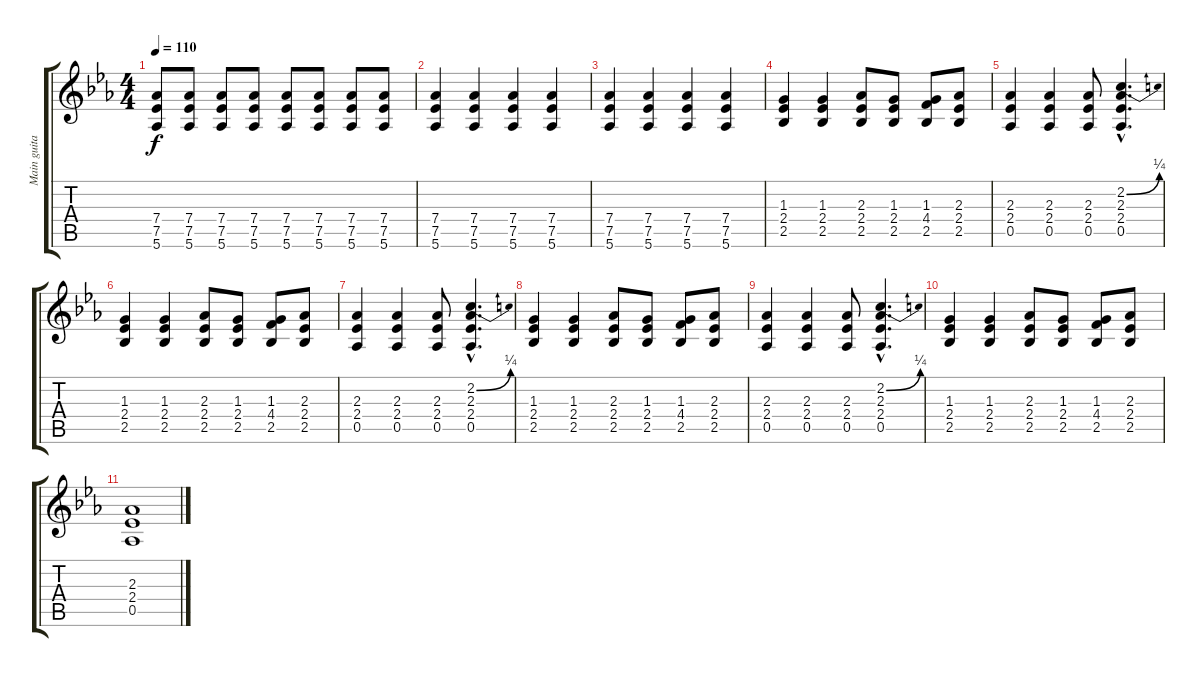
\track ("Main guitar" "Main guita") {instrument overdrivenguitar}
\staff {score tabs}
\tuning (Eb4 Bb3 Gb3 Db3 Ab2 Eb2) {hide}
\ts (4 4)
\tempo 110
\clef g2
\ks eb
(7.4 7.5 5.6).8{dy f} (7.4 7.5 5.6).8 (7.4 7.5 5.6).8 (7.4 7.5 5.6).8 (7.4 7.5 5.6).8 (7.4 7.5 5.6).8 (7.4 7.5 5.6).8 (7.4 7.5 5.6).8 |
(7.4 7.5 5.6).4 (7.4 7.5 5.6).4 (7.4 7.5 5.6).4 (7.4 7.5 5.6).4 |
(7.4 7.5 5.6).4 (7.4 7.5 5.6).4 (7.4 7.5 5.6).4 (7.4 7.5 5.6).4 |
(1.3 2.4 2.5).4 (1.3 2.4 2.5).4 (2.3 2.4 2.5).8 (1.3 2.4 2.5).8 (1.3 4.4 2.5).8 (2.3 2.4 2.5).8 |
(2.3 2.4 0.5).4 (2.3 2.4 0.5).4 (2.3 2.4 0.5).8 (2.2{be (bend 0 0 60 1) hac} 2.3{hac} 2.4{hac} 0.5{hac}).4{d} |
(1.3 2.4 2.5).4 (1.3 2.4 2.5).4 (2.3 2.4 2.5).8 (1.3 2.4 2.5).8 (1.3 4.4 2.5).8 (2.3 2.4 2.5).8 |
(2.3 2.4 0.5).4 (2.3 2.4 0.5).4 (2.3 2.4 0.5).8 (2.2{be (bend 0 0 60 1) hac} 2.3{hac} 2.4{hac} 0.5{hac}).4{d} |
(1.3 2.4 2.5).4 (1.3 2.4 2.5).4 (2.3 2.4 2.5).8 (1.3 2.4 2.5).8 (1.3 4.4 2.5).8 (2.3 2.4 2.5).8 |
(2.3 2.4 0.5).4 (2.3 2.4 0.5).4 (2.3 2.4 0.5).8 (2.2{be (bend 0 0 60 1) hac} 2.3{hac} 2.4{hac} 0.5{hac}).4{d} |
(1.3 2.4 2.5).4 (1.3 2.4 2.5).4 (2.3 2.4 2.5).8 (1.3 2.4 2.5).8 (1.3 4.4 2.5).8 (2.3 2.4 2.5).8 |
(2.3 2.4 0.5).1
